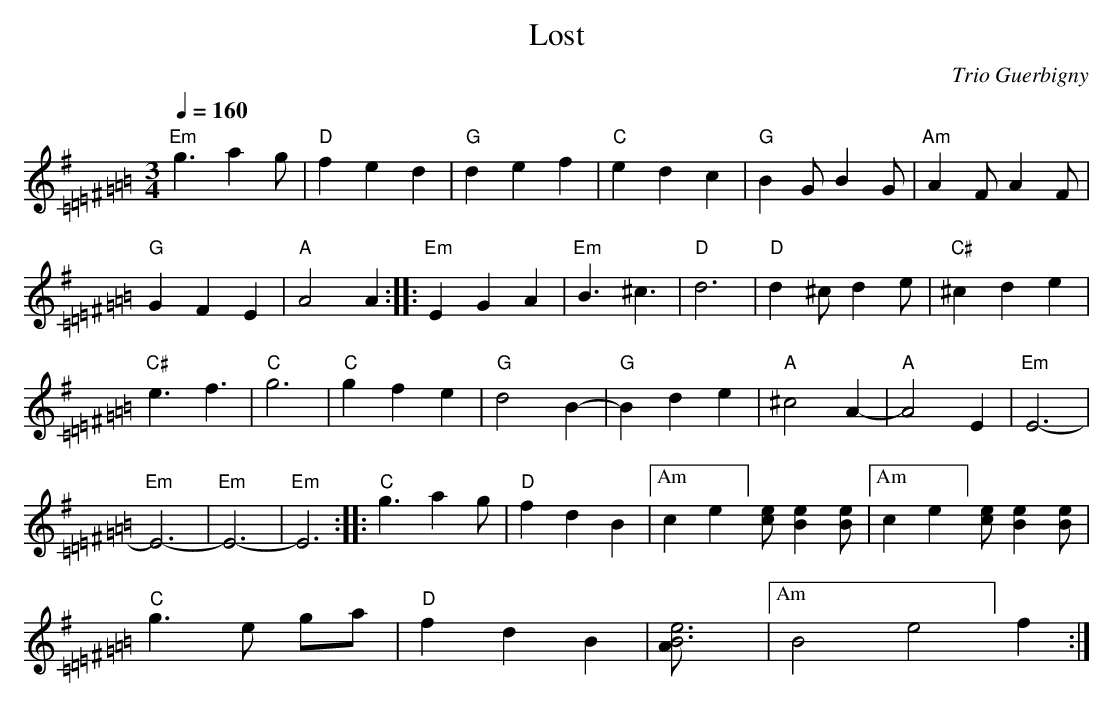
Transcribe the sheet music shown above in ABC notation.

X:1     %Music
T:Lost     %Tune name
C:Trio Guerbigny     %Tune composer
Q:1/4=160     %Tempo
V:1     %
     %!STAVE 0 '' @
     %!INSTR 'Piano 1' 0 0 @
|:
M:3/4     %Meter
L:1/8     %
K:G =C =D =E ^F =G =A =B
"Em"g3 a2 g |"D"f2 e2 d2 |"G"d2 e2 f2 |"C"e2 d2 c2 |"G"B2 G B2 G |"Am"A2 F A2 F |
"G"G2 F2 E2 |"A"A4 A2 ::"Em"E2 G2 A2 |"Em"B3 ^c3 |"D"d6 |"D"d2 ^c d2 e |"C#"^c2 d2 e2 |
"C#"e3 f3 |"C"g6 |"C"g2 f2 e2 |"G"d4 B2- |"G"B2 d2 e2 |"A"^c4 A2- |"A"A4 E2 |"Em"E6- |
"Em"E6- |"Em"E6- |"Em"E6 ::"C"g3 a2 g |"D"f2 d2 B2 |["Am"c2e2] [ce] [e2B2] [Be] |["Am"c2e2] [ec] [B2e2] [Be] |
"C"g3 e ga |"D"f2 d2 B2 |[e6"Am"B6] |["Am"B4e4] f2 :|
     %End of file
